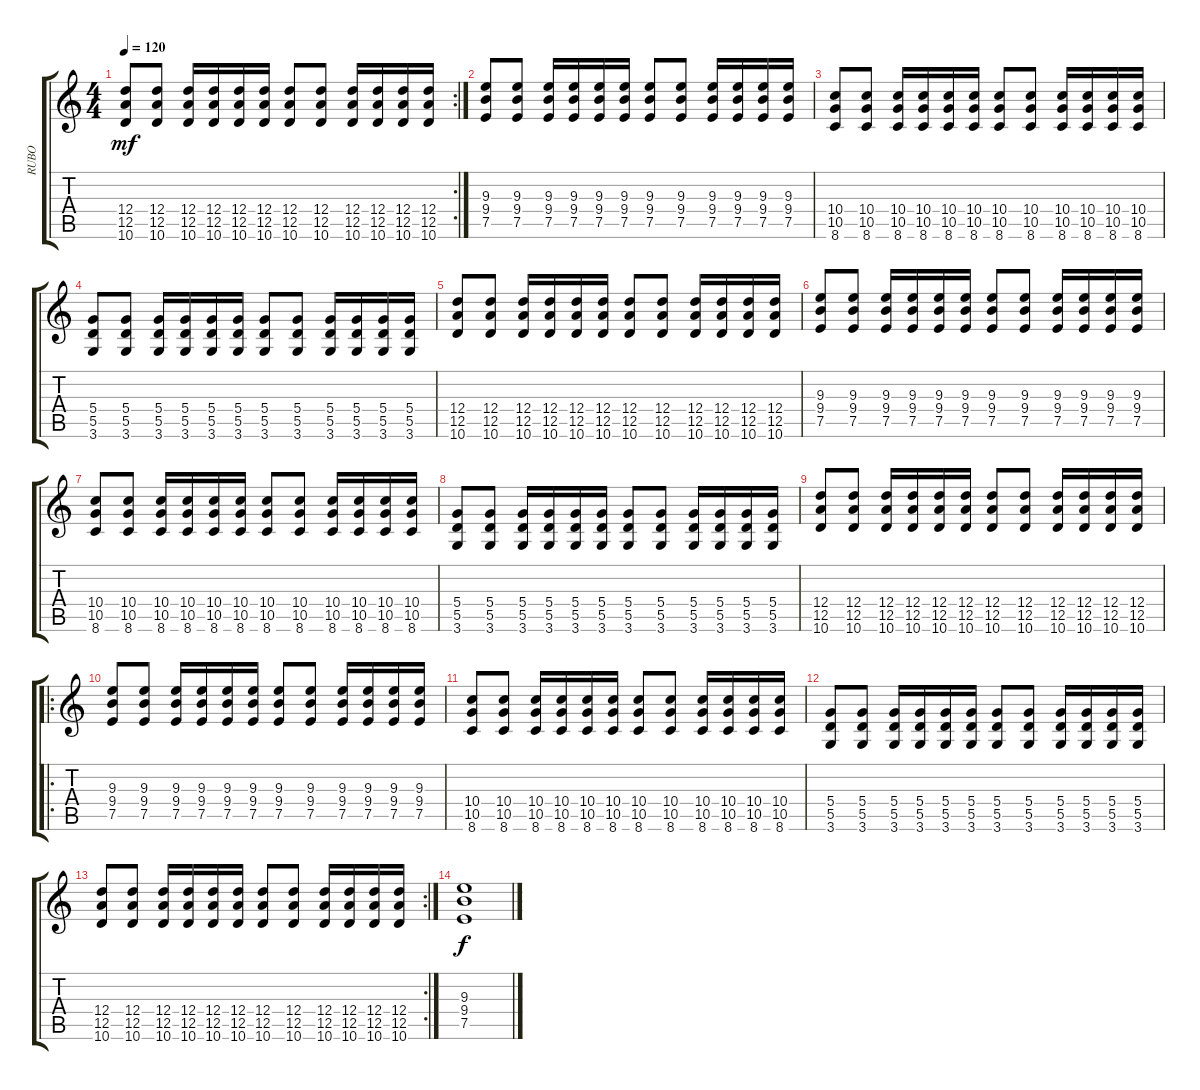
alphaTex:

\track ("RUBO" "RUBO") {instrument distortionguitar}
\staff {score tabs}
\tuning (E4 B3 G3 D3 A2 E2) {hide}
\rc 2
\ts (4 4)
\tempo 120
\clef g2
\ks c
(12.4 12.5 10.6).8{dy mf} (12.4 12.5 10.6).8 (12.4 12.5 10.6).16 (12.4 12.5 10.6).16 (12.4 12.5 10.6).16 (12.4 12.5 10.6).16 (12.4 12.5 10.6).8 (12.4 12.5 10.6).8 (12.4 12.5 10.6).16 (12.4 12.5 10.6).16 (12.4 12.5 10.6).16 (12.4 12.5 10.6).16 |
(9.3 9.4 7.5).8 (9.3 9.4 7.5).8 (9.3 9.4 7.5).16 (9.3 9.4 7.5).16 (9.3 9.4 7.5).16 (9.3 9.4 7.5).16 (9.3 9.4 7.5).8 (9.3 9.4 7.5).8 (9.3 9.4 7.5).16 (9.3 9.4 7.5).16 (9.3 9.4 7.5).16 (9.3 9.4 7.5).16 |
(10.4 10.5 8.6).8 (10.4 10.5 8.6).8 (10.4 10.5 8.6).16 (10.4 10.5 8.6).16 (10.4 10.5 8.6).16 (10.4 10.5 8.6).16 (10.4 10.5 8.6).8 (10.4 10.5 8.6).8 (10.4 10.5 8.6).16 (10.4 10.5 8.6).16 (10.4 10.5 8.6).16 (10.4 10.5 8.6).16 |
(5.4 5.5 3.6).8 (5.4 5.5 3.6).8 (5.4 5.5 3.6).16 (5.4 5.5 3.6).16 (5.4 5.5 3.6).16 (5.4 5.5 3.6).16 (5.4 5.5 3.6).8 (5.4 5.5 3.6).8 (5.4 5.5 3.6).16 (5.4 5.5 3.6).16 (5.4 5.5 3.6).16 (5.4 5.5 3.6).16 |
(12.4 12.5 10.6).8 (12.4 12.5 10.6).8 (12.4 12.5 10.6).16 (12.4 12.5 10.6).16 (12.4 12.5 10.6).16 (12.4 12.5 10.6).16 (12.4 12.5 10.6).8 (12.4 12.5 10.6).8 (12.4 12.5 10.6).16 (12.4 12.5 10.6).16 (12.4 12.5 10.6).16 (12.4 12.5 10.6).16 |
(9.3 9.4 7.5).8 (9.3 9.4 7.5).8 (9.3 9.4 7.5).16 (9.3 9.4 7.5).16 (9.3 9.4 7.5).16 (9.3 9.4 7.5).16 (9.3 9.4 7.5).8 (9.3 9.4 7.5).8 (9.3 9.4 7.5).16 (9.3 9.4 7.5).16 (9.3 9.4 7.5).16 (9.3 9.4 7.5).16 |
(10.4 10.5 8.6).8 (10.4 10.5 8.6).8 (10.4 10.5 8.6).16 (10.4 10.5 8.6).16 (10.4 10.5 8.6).16 (10.4 10.5 8.6).16 (10.4 10.5 8.6).8 (10.4 10.5 8.6).8 (10.4 10.5 8.6).16 (10.4 10.5 8.6).16 (10.4 10.5 8.6).16 (10.4 10.5 8.6).16 |
(5.4 5.5 3.6).8 (5.4 5.5 3.6).8 (5.4 5.5 3.6).16 (5.4 5.5 3.6).16 (5.4 5.5 3.6).16 (5.4 5.5 3.6).16 (5.4 5.5 3.6).8 (5.4 5.5 3.6).8 (5.4 5.5 3.6).16 (5.4 5.5 3.6).16 (5.4 5.5 3.6).16 (5.4 5.5 3.6).16 |
(12.4 12.5 10.6).8 (12.4 12.5 10.6).8 (12.4 12.5 10.6).16 (12.4 12.5 10.6).16 (12.4 12.5 10.6).16 (12.4 12.5 10.6).16 (12.4 12.5 10.6).8 (12.4 12.5 10.6).8 (12.4 12.5 10.6).16 (12.4 12.5 10.6).16 (12.4 12.5 10.6).16 (12.4 12.5 10.6).16 |
\ro
(9.3 9.4 7.5).8 (9.3 9.4 7.5).8 (9.3 9.4 7.5).16 (9.3 9.4 7.5).16 (9.3 9.4 7.5).16 (9.3 9.4 7.5).16 (9.3 9.4 7.5).8 (9.3 9.4 7.5).8 (9.3 9.4 7.5).16 (9.3 9.4 7.5).16 (9.3 9.4 7.5).16 (9.3 9.4 7.5).16 |
(10.4 10.5 8.6).8 (10.4 10.5 8.6).8 (10.4 10.5 8.6).16 (10.4 10.5 8.6).16 (10.4 10.5 8.6).16 (10.4 10.5 8.6).16 (10.4 10.5 8.6).8 (10.4 10.5 8.6).8 (10.4 10.5 8.6).16 (10.4 10.5 8.6).16 (10.4 10.5 8.6).16 (10.4 10.5 8.6).16 |
(5.4 5.5 3.6).8 (5.4 5.5 3.6).8 (5.4 5.5 3.6).16 (5.4 5.5 3.6).16 (5.4 5.5 3.6).16 (5.4 5.5 3.6).16 (5.4 5.5 3.6).8 (5.4 5.5 3.6).8 (5.4 5.5 3.6).16 (5.4 5.5 3.6).16 (5.4 5.5 3.6).16 (5.4 5.5 3.6).16 |
\rc 2
(12.4 12.5 10.6).8 (12.4 12.5 10.6).8 (12.4 12.5 10.6).16 (12.4 12.5 10.6).16 (12.4 12.5 10.6).16 (12.4 12.5 10.6).16 (12.4 12.5 10.6).8 (12.4 12.5 10.6).8 (12.4 12.5 10.6).16 (12.4 12.5 10.6).16 (12.4 12.5 10.6).16 (12.4 12.5 10.6).16 |
(9.3 9.4 7.5).1{dy f}
